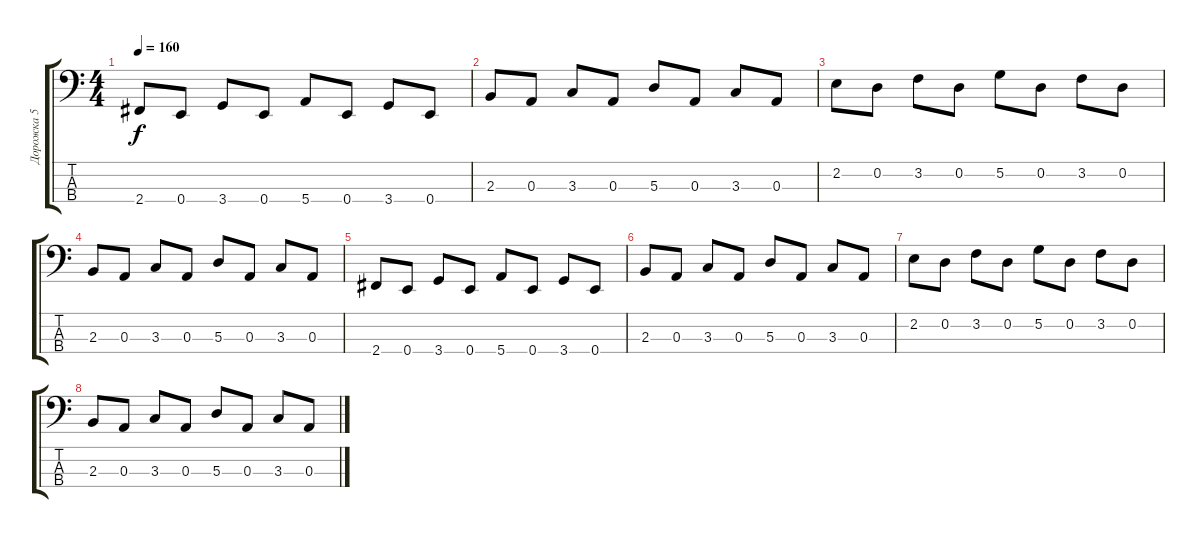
\track ("Дорожка 5" "Дорожка 5") {instrument electricbassfinger}
\staff {score tabs}
\tuning (G2 D2 A1 E1) {hide}
\ts (4 4)
\tempo 160
\clef f4
\ks c
2.4.8{dy f} 0.4.8 3.4.8 0.4.8 5.4.8 0.4.8 3.4.8 0.4.8 |
2.3.8 0.3.8 3.3.8 0.3.8 5.3.8 0.3.8 3.3.8 0.3.8 |
2.2.8 0.2.8 3.2.8 0.2.8 5.2.8 0.2.8 3.2.8 0.2.8 |
2.3.8 0.3.8 3.3.8 0.3.8 5.3.8 0.3.8 3.3.8 0.3.8 |
2.4.8 0.4.8 3.4.8 0.4.8 5.4.8 0.4.8 3.4.8 0.4.8 |
2.3.8 0.3.8 3.3.8 0.3.8 5.3.8 0.3.8 3.3.8 0.3.8 |
2.2.8 0.2.8 3.2.8 0.2.8 5.2.8 0.2.8 3.2.8 0.2.8 |
2.3.8 0.3.8 3.3.8 0.3.8 5.3.8 0.3.8 3.3.8 0.3.8
